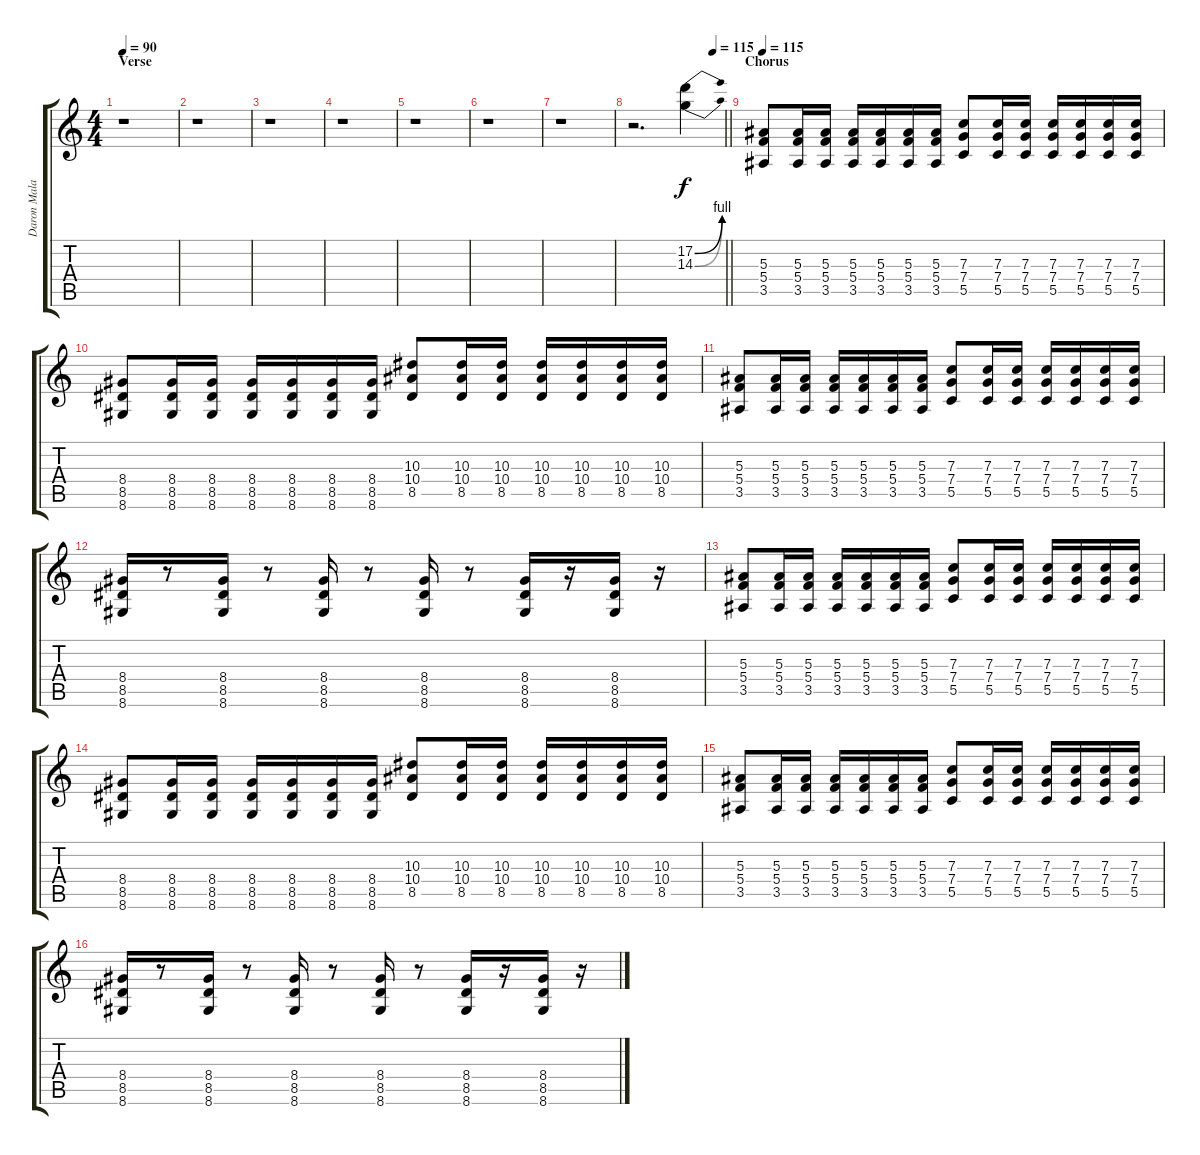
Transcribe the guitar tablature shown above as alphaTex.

\track ("Daron Malakian" "Daron Mala") {instrument distortionguitar}
\staff {score tabs}
\tuning (D4 A3 F3 C3 G2 C2) {hide}
\ts (4 4)
\section ("" "Verse")
\tempo 90
\clef g2
\ks c
r.1{dy f} |
r.1 |
r.1 |
r.1 |
r.1 |
r.1 |
r.1 |
\tempo (115 0.875)
\barLineRight lightlight
r.2{d} (17.2{be (bend 0 0 60 4)} 14.3{be (bend 0 0 60 4)}).4 |
\section ("" "Chorus")
\tempo 115
(5.3 5.4 3.5).8 (5.3 5.4 3.5).16 (5.3 5.4 3.5).16 (5.3 5.4 3.5).16 (5.3 5.4 3.5).16 (5.3 5.4 3.5).16 (5.3 5.4 3.5).16 (7.3 7.4 5.5).8 (7.3 7.4 5.5).16 (7.3 7.4 5.5).16 (7.3 7.4 5.5).16 (7.3 7.4 5.5).16 (7.3 7.4 5.5).16 (7.3 7.4 5.5).16 |
(8.4 8.5 8.6).8 (8.4 8.5 8.6).16 (8.4 8.5 8.6).16 (8.4 8.5 8.6).16 (8.4 8.5 8.6).16 (8.4 8.5 8.6).16 (8.4 8.5 8.6).16 (10.3 10.4 8.5).8 (10.3 10.4 8.5).16 (10.3 10.4 8.5).16 (10.3 10.4 8.5).16 (10.3 10.4 8.5).16 (10.3 10.4 8.5).16 (10.3 10.4 8.5).16 |
(5.3 5.4 3.5).8 (5.3 5.4 3.5).16 (5.3 5.4 3.5).16 (5.3 5.4 3.5).16 (5.3 5.4 3.5).16 (5.3 5.4 3.5).16 (5.3 5.4 3.5).16 (7.3 7.4 5.5).8 (7.3 7.4 5.5).16 (7.3 7.4 5.5).16 (7.3 7.4 5.5).16 (7.3 7.4 5.5).16 (7.3 7.4 5.5).16 (7.3 7.4 5.5).16 |
(8.4 8.5 8.6).16 r.8 (8.4 8.5 8.6).16 r.8 (8.4 8.5 8.6).16 r.8 (8.4 8.5 8.6).16 r.8 (8.4 8.5 8.6).16 r.16 (8.4 8.5 8.6).16 r.16 |
(5.3 5.4 3.5).8 (5.3 5.4 3.5).16 (5.3 5.4 3.5).16 (5.3 5.4 3.5).16 (5.3 5.4 3.5).16 (5.3 5.4 3.5).16 (5.3 5.4 3.5).16 (7.3 7.4 5.5).8 (7.3 7.4 5.5).16 (7.3 7.4 5.5).16 (7.3 7.4 5.5).16 (7.3 7.4 5.5).16 (7.3 7.4 5.5).16 (7.3 7.4 5.5).16 |
(8.4 8.5 8.6).8 (8.4 8.5 8.6).16 (8.4 8.5 8.6).16 (8.4 8.5 8.6).16 (8.4 8.5 8.6).16 (8.4 8.5 8.6).16 (8.4 8.5 8.6).16 (10.3 10.4 8.5).8 (10.3 10.4 8.5).16 (10.3 10.4 8.5).16 (10.3 10.4 8.5).16 (10.3 10.4 8.5).16 (10.3 10.4 8.5).16 (10.3 10.4 8.5).16 |
(5.3 5.4 3.5).8 (5.3 5.4 3.5).16 (5.3 5.4 3.5).16 (5.3 5.4 3.5).16 (5.3 5.4 3.5).16 (5.3 5.4 3.5).16 (5.3 5.4 3.5).16 (7.3 7.4 5.5).8 (7.3 7.4 5.5).16 (7.3 7.4 5.5).16 (7.3 7.4 5.5).16 (7.3 7.4 5.5).16 (7.3 7.4 5.5).16 (7.3 7.4 5.5).16 |
(8.4 8.5 8.6).16 r.8 (8.4 8.5 8.6).16 r.8 (8.4 8.5 8.6).16 r.8 (8.4 8.5 8.6).16 r.8 (8.4 8.5 8.6).16 r.16 (8.4 8.5 8.6).16 r.16
